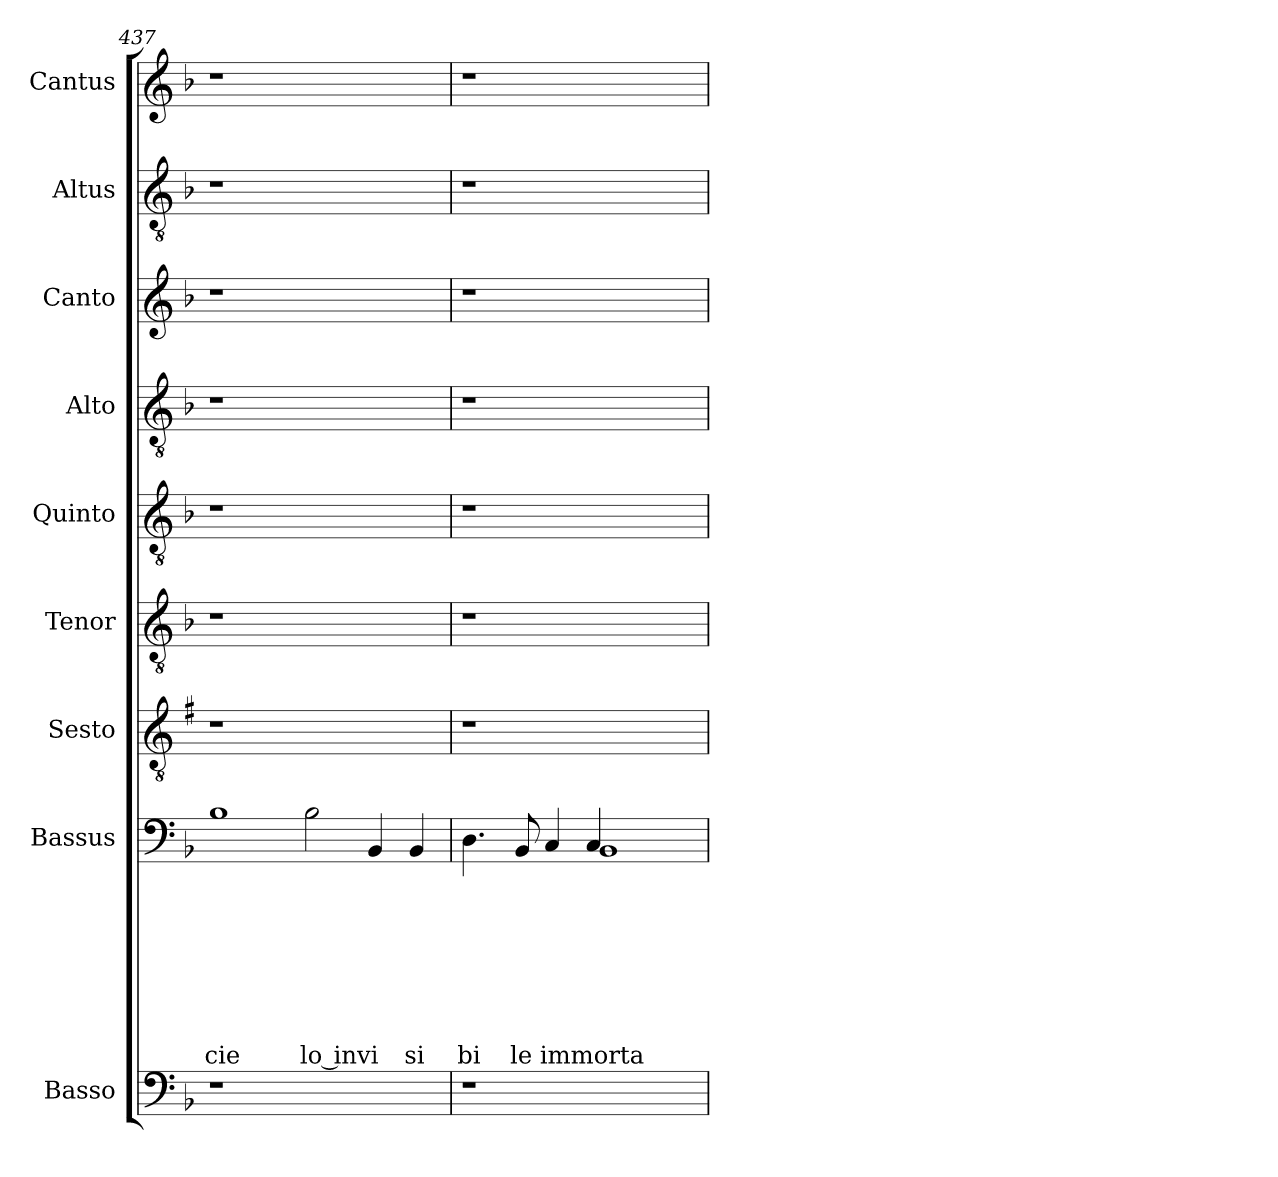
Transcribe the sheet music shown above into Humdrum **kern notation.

**kern	**kern	**text	**text	**text	**text	**text	**text	**text	**text	**kern	**kern	**kern	**kern	**kern	**kern	**kern
*part9	*part8	*part8	*part8	*part8	*part8	*part8	*part8	*part8	*part8	*part7	*part6	*part5	*part4	*part3	*part2	*part1
*staff9	*staff8	*staff8	*staff8	*staff8	*staff8	*staff8	*staff8	*staff8	*staff8	*staff7	*staff6	*staff5	*staff4	*staff3	*staff2	*staff1
*I"Basso	*I"Bassus	*	*	*	*	*	*	*	*	*I"Sesto	*I"Tenor	*I"Quinto	*I"Alto	*I"Canto	*I"Altus	*I"Cantus
*	*	*	*	*	*	*	*	*	*	*I'Sesto	*I'Tenor	*I'Quinto	*I'Alto	*I'Canto	*I'Altus	*I'Cantus
*clefF4	*clefF4	*	*	*	*	*	*	*	*	*clefGv2	*clefGv2	*clefGv2	*clefGv2	*clefG2	*clefGv2	*clefG2
*k[b-]	*k[b-]	*	*	*	*	*	*	*	*	*k[f#]	*k[b-]	*k[b-]	*k[b-]	*k[b-]	*k[b-]	*k[b-]
*F:	*F:	*	*	*	*	*	*	*	*	*G:	*F:	*F:	*F:	*F:	*F:	*F:
=437	=437	=437	=437	=437	=437	=437	=437	=437	=437	=437	=437	=437	=437	=437	=437	=437
!	!	!	!	!	!	!	!	!	!LO:LY:b	!	!	!	!	!	!	!
1r	1B-	.	.	.	.	.	.	.	cie	1r	1r	1r	1r	1r	1r	1r
!	!	!	!	!	!	!	!	!	!LO:LY:b:rj	!	!	!	!	!	!	!
1ryy	2B-\	.	.	.	.	.	.	.	lo invi	1ryy	1ryy	1ryy	1ryy	1ryy	1ryy	1ryy
.	4BB-/	.	.	.	.	.	.	.	.	.	.	.	.	.	.	.
!	!	!	!	!	!	!	!	!	!LO:LY:b	!	!	!	!	!	!	!
.	4BB-/	.	.	.	.	.	.	.	si	.	.	.	.	.	.	.
=438	=438	=438	=438	=438	=438	=438	=438	=438	=438	=438	=438	=438	=438	=438	=438	=438
*	*^	*	*	*	*	*	*	*	*	*	*	*	*	*	*	*
!	!	!	!	!	!	!	!	!	!	!LO:LY:b	!	!	!	!	!	!	!
1r	4.ryy	4.D\	.	.	.	.	.	.	.	bi	1r	1r	1r	1r	1r	1r	1r
!	!	!	!	!	!	!	!	!	!	!LO:LY:b	!	!	!	!	!	!	!
.	8BB-/	4.ryy	.	.	.	.	.	.	.	le	.	.	.	.	.	.	.
!	!	!	!	!	!	!	!	!	!	!LO:LY:b	!	!	!	!	!	!	!
.	4C/	.	.	.	.	.	.	.	.	immorta	.	.	.	.	.	.	.
.	4C/	1BB-	.	.	.	.	.	.	.	.	.	.	.	.	.	.	.
2.ryy	2.ryy	.	.	.	.	.	.	.	.	.	2.ryy	2.ryy	2.ryy	2.ryy	2.ryy	2.ryy	2.ryy
*	*v	*v	*	*	*	*	*	*	*	*	*	*	*	*	*	*	*
=	=	=	=	=	=	=	=	=	=	=	=	=	=	=	=	=
*-	*-	*-	*-	*-	*-	*-	*-	*-	*-	*-	*-	*-	*-	*-	*-	*-
